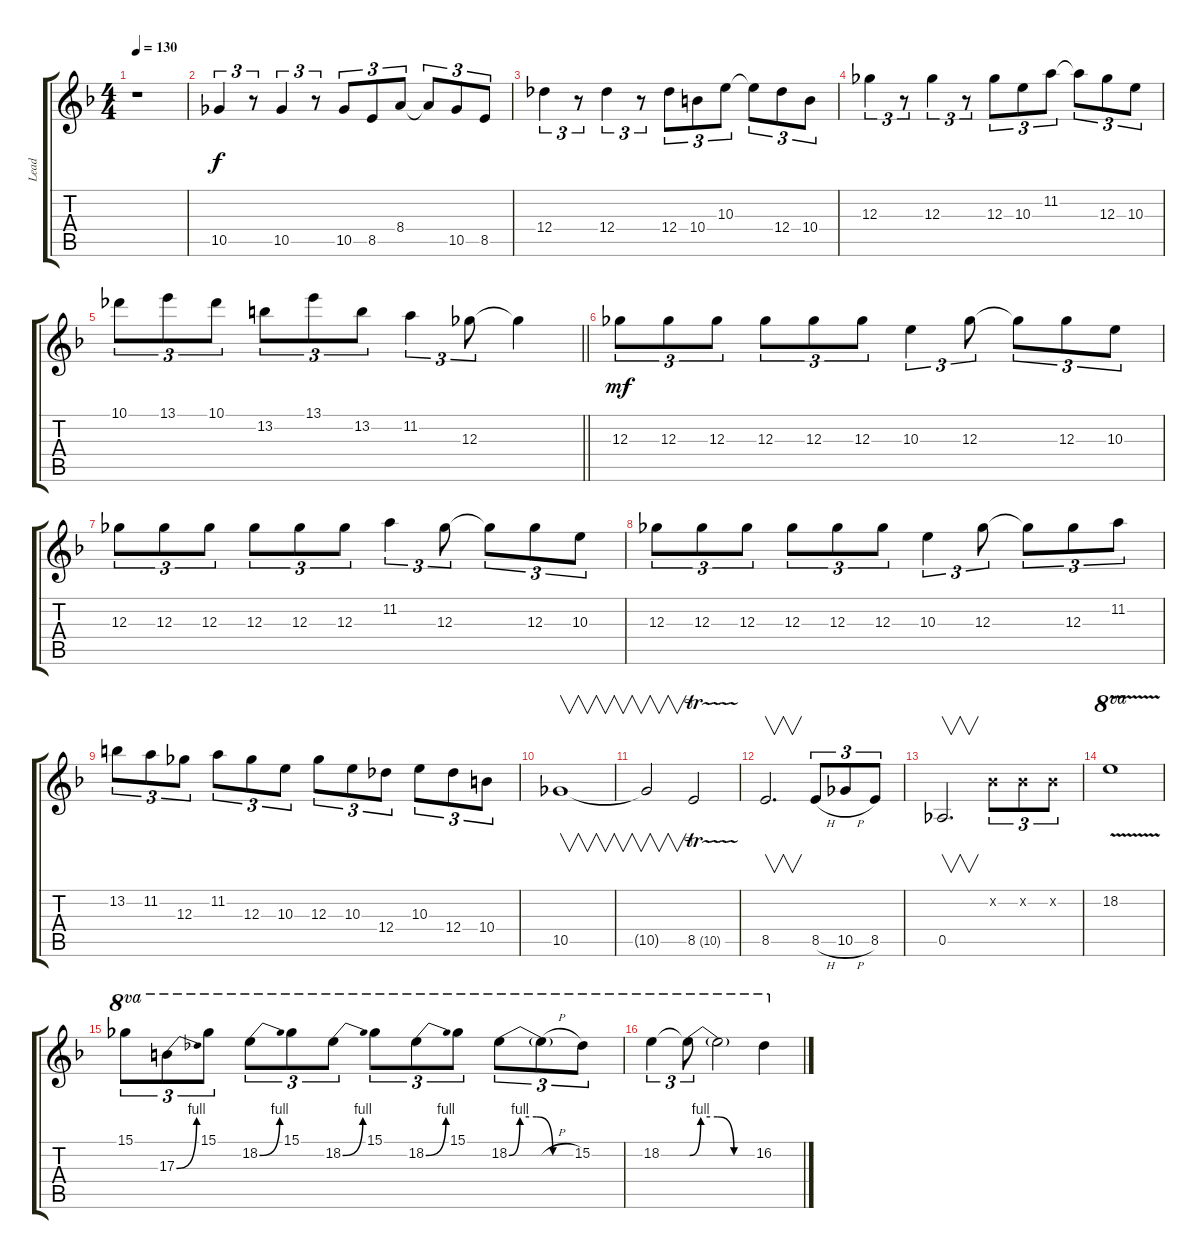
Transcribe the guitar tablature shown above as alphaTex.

\track ("Lead" "Lead") {instrument distortionguitar}
\staff {score tabs}
\tuning (Eb4 Bb3 Gb3 Db3 Ab2 Eb2) {hide}
\ts (4 4)
\tempo 130
\clef g2
\ks f
r.1{dy f} |
10.5.4{tu (3 2)} r.8{tu (3 2)} 10.5.4{tu (3 2)} r.8{tu (3 2)} 10.5.8{tu (3 2)} 8.5.8{tu (3 2)} 8.4.8{tu (3 2)} 8.4{t}.8{tu (3 2)} 10.5.8{tu (3 2)} 8.5.8{tu (3 2)} |
12.4.4{tu (3 2)} r.8{tu (3 2)} 12.4.4{tu (3 2)} r.8{tu (3 2)} 12.4.8{tu (3 2)} 10.4.8{tu (3 2)} 10.3.8{tu (3 2)} 10.3{t}.8{tu (3 2)} 12.4.8{tu (3 2)} 10.4.8{tu (3 2)} |
12.3.4{tu (3 2)} r.8{tu (3 2)} 12.3.4{tu (3 2)} r.8{tu (3 2)} 12.3.8{tu (3 2)} 10.3.8{tu (3 2)} 11.2.8{tu (3 2)} 11.2{t}.8{tu (3 2)} 12.3.8{tu (3 2)} 10.3.8{tu (3 2)} |
\barLineRight lightlight
10.1.8{tu (3 2)} 13.1.8{tu (3 2)} 10.1.8{tu (3 2)} 13.2.8{tu (3 2)} 13.1.8{tu (3 2)} 13.2.8{tu (3 2)} 11.2.4{tu (3 2)} 12.3.8{tu (3 2)} 12.3{t}.4 |
12.3.8{tu (3 2) dy mf} 12.3.8{tu (3 2)} 12.3.8{tu (3 2)} 12.3.8{tu (3 2)} 12.3.8{tu (3 2)} 12.3.8{tu (3 2)} 10.3.4{tu (3 2)} 12.3.8{tu (3 2)} 12.3{t}.8{tu (3 2)} 12.3.8{tu (3 2)} 10.3.8{tu (3 2)} |
12.3.8{tu (3 2)} 12.3.8{tu (3 2)} 12.3.8{tu (3 2)} 12.3.8{tu (3 2)} 12.3.8{tu (3 2)} 12.3.8{tu (3 2)} 11.2.4{tu (3 2)} 12.3.8{tu (3 2)} 12.3{t}.8{tu (3 2)} 12.3.8{tu (3 2)} 10.3.8{tu (3 2)} |
12.3.8{tu (3 2)} 12.3.8{tu (3 2)} 12.3.8{tu (3 2)} 12.3.8{tu (3 2)} 12.3.8{tu (3 2)} 12.3.8{tu (3 2)} 10.3.4{tu (3 2)} 12.3.8{tu (3 2)} 12.3{t}.8{tu (3 2)} 12.3.8{tu (3 2)} 11.2.8{tu (3 2)} |
13.2.8{tu (3 2)} 11.2.8{tu (3 2)} 12.3.8{tu (3 2)} 11.2.8{tu (3 2)} 12.3.8{tu (3 2)} 10.3.8{tu (3 2)} 12.3.8{tu (3 2)} 10.3.8{tu (3 2)} 12.4.8{tu (3 2)} 10.3.8{tu (3 2)} 12.4.8{tu (3 2)} 10.4.8{tu (3 2)} |
10.5.1{v} |
10.5{t}.2{v} 8.5{tr (10 32)}.2 |
8.5.2{v d} 8.5{h}.8{tu (3 2)} 10.5{h}.8{tu (3 2)} 8.5.8{tu (3 2)} |
0.5.2{v d} 0.2{x}.8{tu (3 2)} 0.2{x}.8{tu (3 2)} 0.2{x}.8{tu (3 2)} |
18.2{v}.1{ot 8va} |
15.1.8{tu (3 2) ot 8va} 17.3{be (bend 0 0 60 4)}.8{tu (3 2) ot 8va} 15.1.8{tu (3 2) ot 8va} 18.2{be (bend 0 0 60 4)}.8{tu (3 2) ot 8va} 15.1.8{tu (3 2) ot 8va} 18.2{be (bend 0 0 60 4)}.8{tu (3 2) ot 8va} 15.1.8{tu (3 2) ot 8va} 18.2{be (bend 0 0 60 4)}.8{tu (3 2) ot 8va} 15.1.8{tu (3 2) ot 8va} 18.2{be (custom 0 0 10 4 25 4 40 0 60 0)}.8{tu (3 2) ot 8va} 18.2{h t}.8{tu (3 2) ot 8va} 15.2.8{tu (3 2) ot 8va} |
18.2.4{tu (3 2) ot 8va} 18.2{be (custom 0 0 10 4 25 4 40 0 60 0) t}.8{tu (3 2) ot 8va} 18.2{t}.2{ot 8va} 16.2.4{ot 8va}
